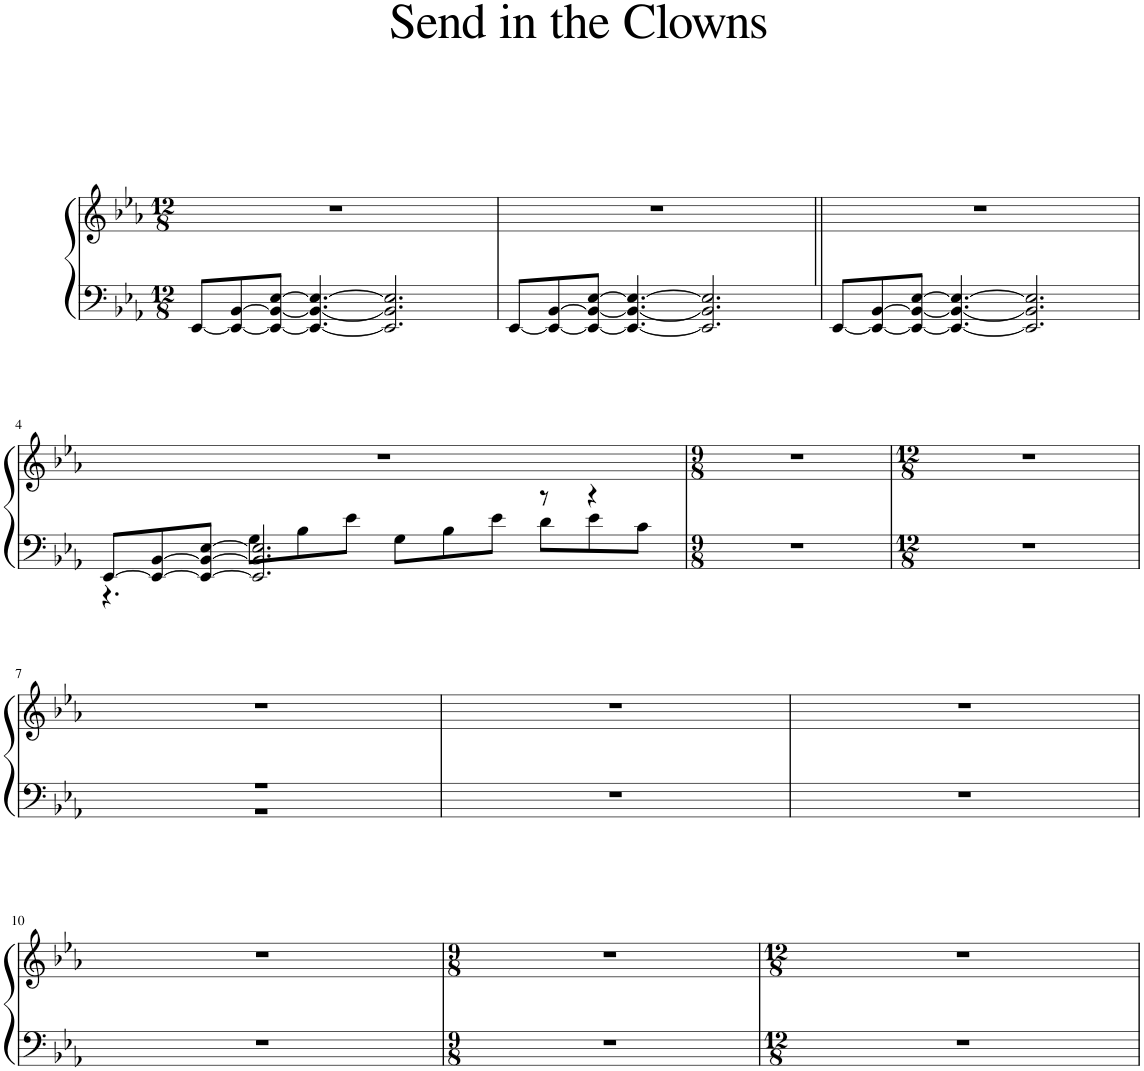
**kern	**kern
*part1	*part1
*staff2	*staff1
*I"Piano	*
*I'Pno	*
*clefF4	*clefG2
*k[b-e-a-]	*k[b-e-a-]
*M12/8	*M12/8
=1	=1
[8EE-/L	1.r
8EE-/_ [8BB-/	.
8EE-/_ 8BB-/_ [8E-/J	.
4.EE-/_ 4.BB-/_ 4.E-/_	.
2.EE-/] 2.BB-/] 2.E-/]	.
=2	=2
[8EE-/L	1.r
8EE-/_ [8BB-/	.
8EE-/_ 8BB-/_ [8E-/J	.
4.EE-/_ 4.BB-/_ 4.E-/_	.
2.EE-/] 2.BB-/] 2.E-/]	.
=3||	=3||
[8EE-/L	1.r
8EE-/_ [8BB-/	.
8EE-/_ 8BB-/_ [8E-/J	.
4.EE-/_ 4.BB-/_ 4.E-/_	.
2.EE-/] 2.BB-/] 2.E-/]	.
!!LO:LB:g=z
=4	=4
*^	*
[8EE-/L	4.r	1.r
8EE-/_ [8BB-/	.	.
8EE-/_ 8BB-/_ [8E-/J	.	.
2.EE-/] 2.BB-/] 2.E-/]	8G\L	.
.	8B-\	.
.	8e-\J	.
.	8G\L	.
.	8B-\	.
.	8e-\J	.
8r	8d\L	.
4r	8e-\	.
.	8c\J	.
*v	*v	*
=5	=5
*M9/8	*M9/8
8%9r	8%9r
=6	=6
*M12/8	*M12/8
1.r	1.r
!!LO:LB:g=z
=7	=7
*^	*
1.r	1.r	1.r
*v	*v	*
=8	=8
1.r	1.r
=9	=9
1.r	1.r
!!LO:LB:g=z
=10	=10
1.r	1.r
=11	=11
*M9/8	*M9/8
8%9r	8%9r
=12	=12
*M12/8	*M12/8
1.r	1.r
=	=
*-	*-
